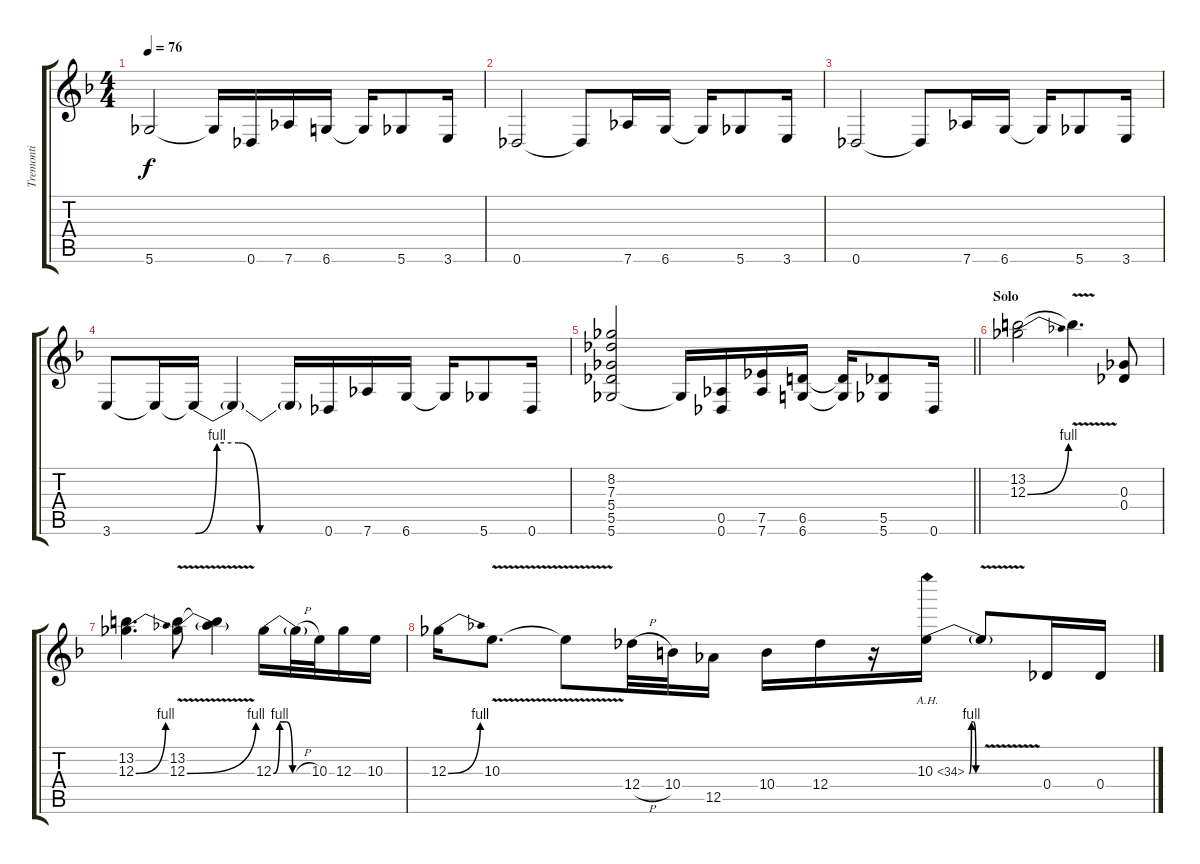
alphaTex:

\track ("Tremonti" "Tremonti") {instrument distortionguitar}
\staff {score tabs}
\tuning (Eb4 Bb3 Gb3 Db3 Ab2 Db2) {hide}
\ts (4 4)
\tempo 76
\clef g2
\ks f
5.6.2{dy f} 5.6{t}.16 0.6.16 7.6.16 6.6.16 6.6{t}.16 5.6.8 3.6.16 |
0.6.2 0.6{t}.8 7.6.16 6.6.16 6.6{t}.16 5.6.8 3.6.16 |
0.6.2 0.6{t}.8 7.6.16 6.6.16 6.6{t}.16 5.6.8 3.6.16 |
3.6.8 3.6{t}.16 3.6{be (custom 0 0 10 4 20 4 30 0 60 0) t}.16 3.6{t}.4 3.6{t}.16 0.6.16 7.6.16 6.6.16 6.6{t}.16 5.6.8 0.6.16 |
\barLineRight lightlight
(8.2 7.3 5.4 5.5 5.6).2 5.6{t}.16 (0.5 0.6).16 (7.5 7.6).16 (6.5 6.6).16 (6.5{t} 6.6{t}).16 (5.5 5.6).8 0.6.16 |
\section ("" "Solo")
(13.2 12.3{be (bend 0 0 60 4)}).2 13.2{v t}.4{d} (0.3 0.4).8 |
(13.2 12.3{be (bend 0 0 60 4)}).4{d} (13.2{v} 12.3{be (bend 0 0 60 4)}).8 (13.2{t} 12.3{t}).4 12.3{be (custom 0 0 10 4 20 4 30 0 60 0)}.16 12.3{h t}.32 10.3.32 12.3.16 10.3.16 |
12.3{be (bend 0 0 60 4)}.16 10.3{v}.8{d} 10.3{t}.8 12.4{h}.32 10.4.32 12.5.16 10.4.16 12.4.16 r.16 10.3{be (custom 0 0 10 4 20 4 30 0 60 0) ah 24}.16 10.3{v t}.8 0.4.16 0.4.16
